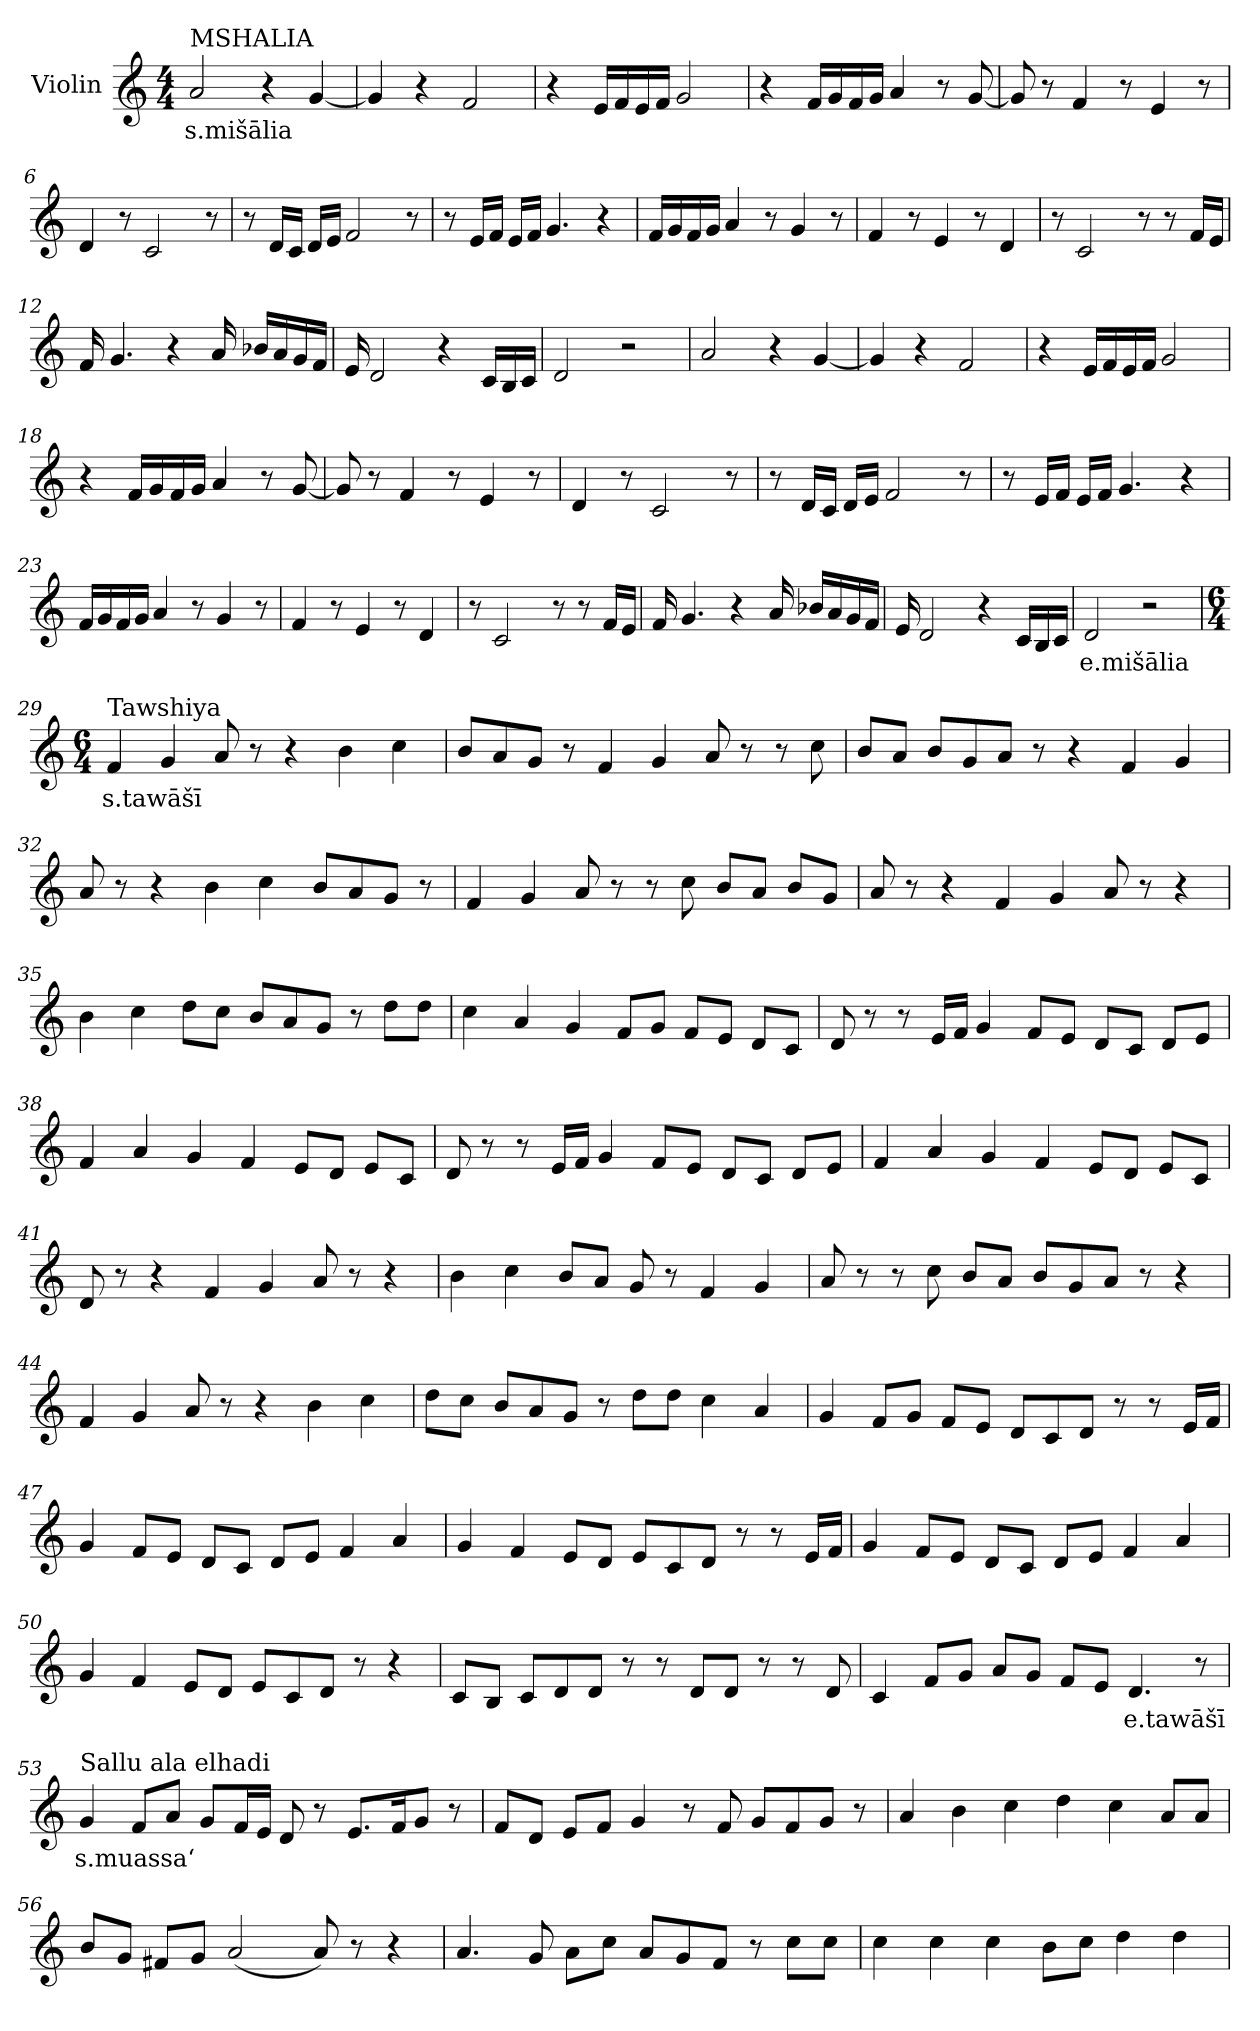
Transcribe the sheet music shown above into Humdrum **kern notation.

**kern	**text
*part1	*part1
*staff1	*staff1
*I"Violin	*
*clefG2	*
*k[]	*
*M4/4	*
*MM85	*
=1	=1
!LO:TX:a:t=MSHALIA	!
!	!LO:LY:b
2a/	s.mišālia
4r	.
[4g/	.
=2	=2
4g/]	.
4r	.
2f/	.
=3	=3
4r	.
16e/LL	.
16f/	.
16e/	.
16f/JJ	.
2g/	.
=4	=4
4r	.
16f/LL	.
16g/	.
16f/	.
16g/JJ	.
4a/	.
8r	.
[8g/	.
!!LO:LB:g=z
=5	=5
8g/]	.
8r	.
4f/	.
8r	.
4e/	.
8r	.
=6	=6
4d/	.
8r	.
2c/	.
8r	.
=7	=7
8r	.
16d/LL	.
16c/JJ	.
16d/LL	.
16e/JJ	.
2f/	.
8r	.
=8	=8
8r	.
16e/LL	.
16f/JJ	.
16e/LL	.
16f/JJ	.
4.g/	.
4r	.
=9	=9
16f/LL	.
16g/	.
16f/	.
16g/JJ	.
4a/	.
8r	.
4g/	.
8r	.
!!LO:LB:g=z
=10	=10
4f/	.
8r	.
4e/	.
8r	.
4d/	.
=11	=11
8r	.
2c/	.
8r	.
8r	.
16f/LL	.
16e/JJ	.
=12	=12
16f/	.
4.g/	.
4r	.
16a/	.
16b-X/LL	.
16a/	.
16g/	.
16f/JJ	.
=13	=13
16e/	.
2d/	.
4r	.
16c/LL	.
16B/	.
16c/JJ	.
=14	=14
2d/	.
2r	.
!!LO:LB:g=z
=15	=15
2a/	.
4r	.
[4g/	.
=16	=16
4g/]	.
4r	.
2f/	.
=17	=17
4r	.
16e/LL	.
16f/	.
16e/	.
16f/JJ	.
2g/	.
=18	=18
4r	.
16f/LL	.
16g/	.
16f/	.
16g/JJ	.
4a/	.
8r	.
[8g/	.
=19	=19
8g/]	.
8r	.
4f/	.
8r	.
4e/	.
8r	.
!!LO:LB:g=z
=20	=20
4d/	.
8r	.
2c/	.
8r	.
=21	=21
8r	.
16d/LL	.
16c/JJ	.
16d/LL	.
16e/JJ	.
2f/	.
8r	.
=22	=22
8r	.
16e/LL	.
16f/JJ	.
16e/LL	.
16f/JJ	.
4.g/	.
4r	.
=23	=23
16f/LL	.
16g/	.
16f/	.
16g/JJ	.
4a/	.
8r	.
4g/	.
8r	.
=24	=24
4f/	.
8r	.
4e/	.
8r	.
4d/	.
!!LO:LB:g=z
=25	=25
8r	.
2c/	.
8r	.
8r	.
16f/LL	.
16e/JJ	.
=26	=26
16f/	.
4.g/	.
4r	.
16a/	.
16b-X/LL	.
16a/	.
16g/	.
16f/JJ	.
=27	=27
16e/	.
2d/	.
4r	.
16c/LL	.
16B/	.
16c/JJ	.
=28	=28
!	!LO:LY:b
2d/	e.mišālia
2r	.
!!LO:LB:g=z
=29	=29
*M6/4	*
*MM60	*
!LO:TX:a:t=Tawshiya	!
!	!LO:LY:b
4f/	s.tawāšī
4g/	.
8a/	.
8r	.
4r	.
4b\	.
4cc\	.
=30	=30
8b/L	.
8a/	.
8g/J	.
8r	.
4f/	.
4g/	.
8a/	.
8r	.
8r	.
8cc\	.
=31	=31
8b/L	.
8a/J	.
8b/L	.
8g/	.
8a/J	.
8r	.
4r	.
4f/	.
4g/	.
!!LO:PB:g=z
=32	=32
8a/	.
8r	.
4r	.
4b\	.
4cc\	.
8b/L	.
8a/	.
8g/J	.
8r	.
=33	=33
4f/	.
4g/	.
8a/	.
8r	.
8r	.
8cc\	.
8b/L	.
8a/J	.
8b/L	.
8g/J	.
=34	=34
8a/	.
8r	.
4r	.
4f/	.
4g/	.
8a/	.
8r	.
4r	.
!!LO:PB:g=z
=35	=35
4b\	.
4cc\	.
8dd\L	.
8cc\J	.
8b/L	.
8a/	.
8g/J	.
8r	.
8dd\L	.
8dd\J	.
=36	=36
4cc\	.
4a/	.
4g/	.
8f/L	.
8g/J	.
8f/L	.
8e/J	.
8d/L	.
8c/J	.
=37	=37
8d/	.
8r	.
8r	.
16e/LL	.
16f/JJ	.
4g/	.
8f/L	.
8e/J	.
8d/L	.
8c/J	.
8d/L	.
8e/J	.
!!LO:LB:g=z
=38	=38
4f/	.
4a/	.
4g/	.
4f/	.
8e/L	.
8d/J	.
8e/L	.
8c/J	.
=39	=39
8d/	.
8r	.
8r	.
16e/LL	.
16f/JJ	.
4g/	.
8f/L	.
8e/J	.
8d/L	.
8c/J	.
8d/L	.
8e/J	.
=40	=40
4f/	.
4a/	.
4g/	.
4f/	.
8e/L	.
8d/J	.
8e/L	.
8c/J	.
!!LO:LB:g=z
=41	=41
8d/	.
8r	.
4r	.
4f/	.
4g/	.
8a/	.
8r	.
4r	.
=42	=42
4b\	.
4cc\	.
8b/L	.
8a/J	.
8g/	.
8r	.
4f/	.
4g/	.
=43	=43
8a/	.
8r	.
8r	.
8cc\	.
8b/L	.
8a/J	.
8b/L	.
8g/	.
8a/J	.
8r	.
4r	.
!!LO:LB:g=z
=44	=44
4f/	.
4g/	.
8a/	.
8r	.
4r	.
4b\	.
4cc\	.
=45	=45
8dd\L	.
8cc\J	.
8b/L	.
8a/	.
8g/J	.
8r	.
8dd\L	.
8dd\J	.
4cc\	.
4a/	.
=46	=46
4g/	.
8f/L	.
8g/J	.
8f/L	.
8e/J	.
8d/L	.
8c/	.
8d/J	.
8r	.
8r	.
16e/LL	.
16f/JJ	.
!!LO:LB:g=z
=47	=47
4g/	.
8f/L	.
8e/J	.
8d/L	.
8c/J	.
8d/L	.
8e/J	.
4f/	.
4a/	.
=48	=48
4g/	.
4f/	.
8e/L	.
8d/J	.
8e/L	.
8c/	.
8d/J	.
8r	.
8r	.
16e/LL	.
16f/JJ	.
=49	=49
4g/	.
8f/L	.
8e/J	.
8d/L	.
8c/J	.
8d/L	.
8e/J	.
4f/	.
4a/	.
!!LO:LB:g=z
=50	=50
4g/	.
4f/	.
8e/L	.
8d/J	.
8e/L	.
8c/	.
8d/J	.
8r	.
4r	.
=51	=51
8c/L	.
8B/J	.
8c/L	.
8d/	.
8d/J	.
8r	.
8r	.
8d/L	.
8d/J	.
8r	.
8r	.
8d/	.
=52	=52
4c/	.
8f/L	.
8g/J	.
8a/L	.
8g/J	.
8f/L	.
8e/J	.
!	!LO:LY:b
4.d/	e.tawāšī
8r	.
!!LO:LB:g=z
=53	=53
!LO:TX:a:t=Sallu ala elhadi	!
!	!LO:LY:b
4g/	s.muassa‘
8f/L	.
8a/J	.
8g/L	.
16f/L	.
16e/JJ	.
8d/	.
8r	.
8.e/L	.
16f/K	.
8g/J	.
8r	.
=54	=54
8f/L	.
8d/J	.
8e/L	.
8f/J	.
4g/	.
8r	.
8f/	.
8g/L	.
8f/	.
8g/J	.
8r	.
=55	=55
4a/	.
4b\	.
4cc\	.
4dd\	.
4cc\	.
8a/L	.
8a/J	.
!!LO:LB:g=z
=56	=56
8b/L	.
8g/J	.
8f#X/L	.
8g/J	.
(<2a/	.
8a/)	.
8r	.
4r	.
=57	=57
4.a/	.
8g/	.
8a\L	.
8cc\J	.
8a/L	.
8g/	.
8f/J	.
8r	.
8cc\L	.
8cc\J	.
=58	=58
4cc\	.
4cc\	.
4cc\	.
8b\L	.
8cc\J	.
4dd\	.
4dd\	.
=	=
*-	*-
